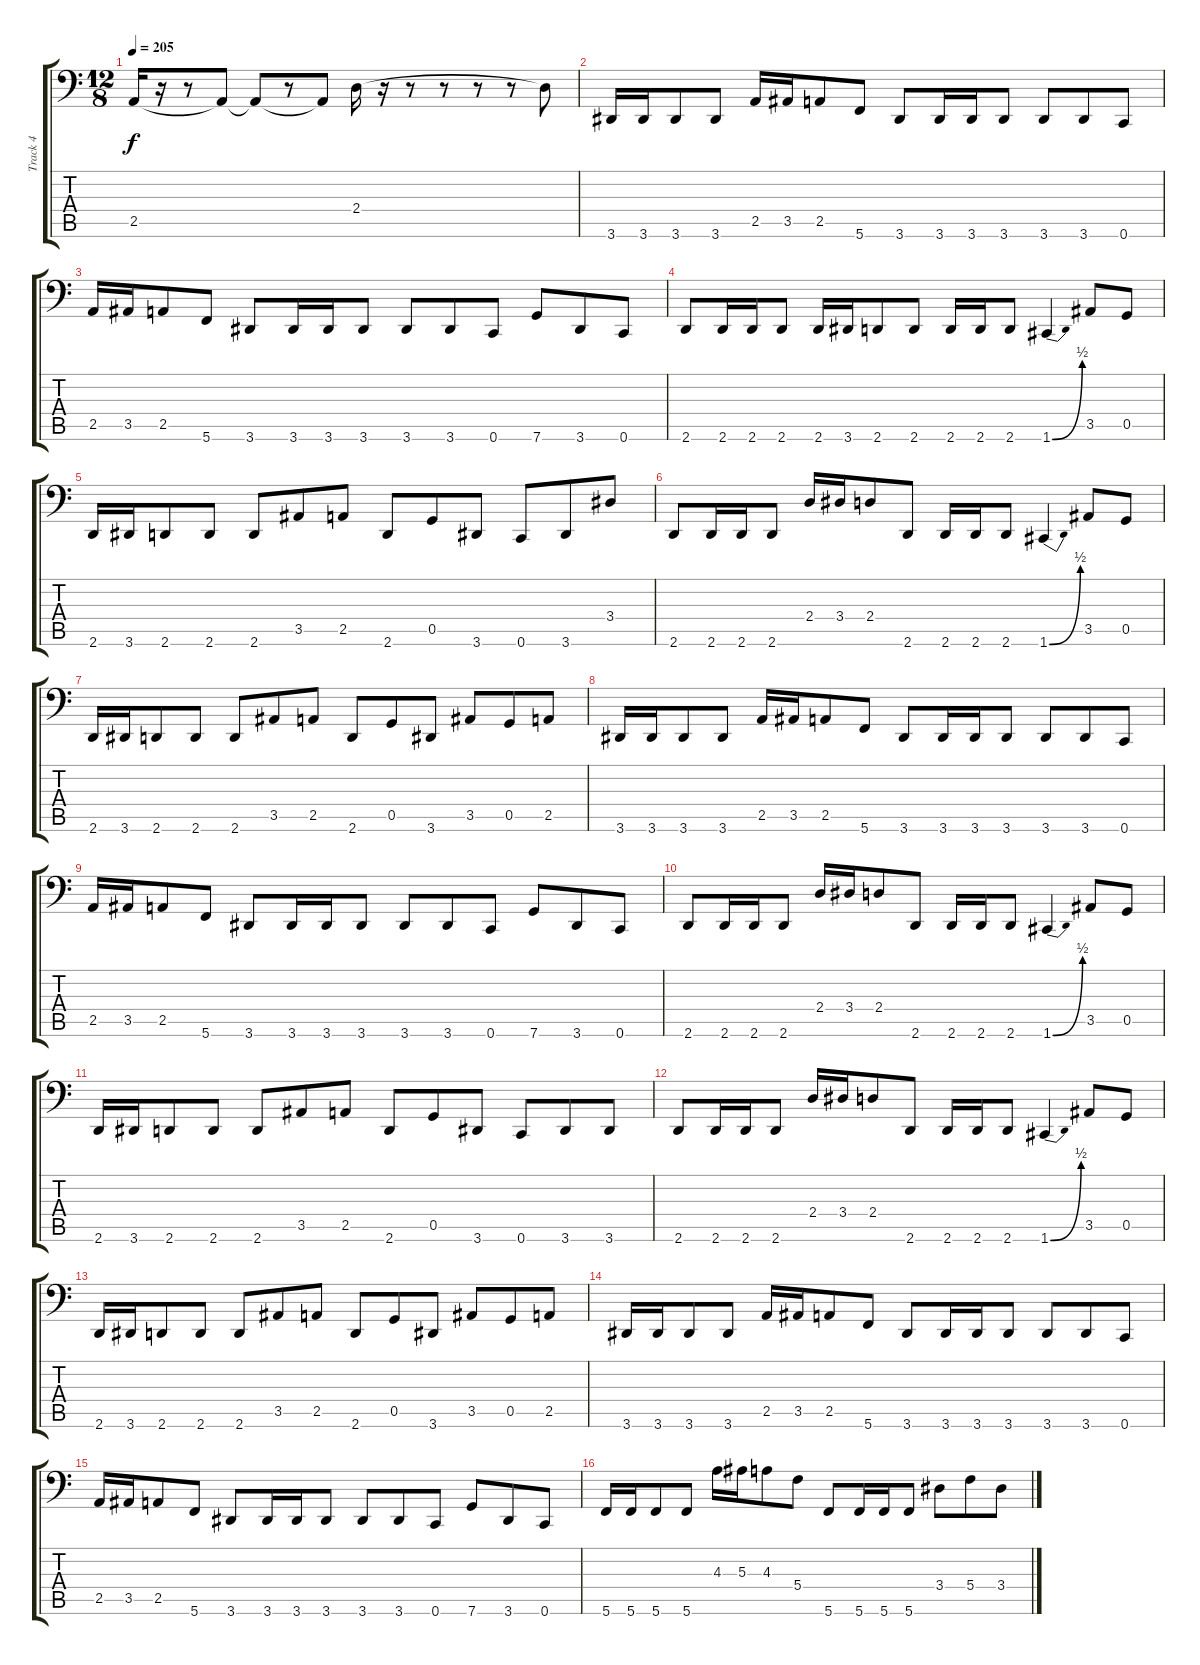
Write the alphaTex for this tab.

\track ("Track 4" "Track 4") {instrument electricbassfinger}
\staff {score tabs}
\tuning (D3 A2 F2 C2 G1 C1) {hide}
\ts (12 8)
\tempo 205
\clef f4
\ks c
2.5.16{dy f} r.16 r.8 2.5{t}.8 2.5{t}.8 r.8 2.5{t}.8 2.4.16 r.16 r.8 r.8 r.8 r.8 2.4{t}.8 |
3.6.16 3.6.16 3.6.8 3.6.8 2.5.16 3.5.16 2.5.8 5.6.8 3.6.8 3.6.16 3.6.16 3.6.8 3.6.8 3.6.8 0.6.8 |
2.5.16 3.5.16 2.5.8 5.6.8 3.6.8 3.6.16 3.6.16 3.6.8 3.6.8 3.6.8 0.6.8 7.6.8 3.6.8 0.6.8 |
2.6.8 2.6.16 2.6.16 2.6.8 2.6.16 3.6.16 2.6.8 2.6.8 2.6.16 2.6.16 2.6.8 1.6{be (bend 0 0 60 2)}.4 3.5.8 0.5.8 |
2.6.16 3.6.16 2.6.8 2.6.8 2.6.8 3.5.8 2.5.8 2.6.8 0.5.8 3.6.8 0.6.8 3.6.8 3.4.8 |
2.6.8 2.6.16 2.6.16 2.6.8 2.4.16 3.4.16 2.4.8 2.6.8 2.6.16 2.6.16 2.6.8 1.6{be (bend 0 0 60 2)}.4 3.5.8 0.5.8 |
2.6.16 3.6.16 2.6.8 2.6.8 2.6.8 3.5.8 2.5.8 2.6.8 0.5.8 3.6.8 3.5.8 0.5.8 2.5.8 |
3.6.16 3.6.16 3.6.8 3.6.8 2.5.16 3.5.16 2.5.8 5.6.8 3.6.8 3.6.16 3.6.16 3.6.8 3.6.8 3.6.8 0.6.8 |
2.5.16 3.5.16 2.5.8 5.6.8 3.6.8 3.6.16 3.6.16 3.6.8 3.6.8 3.6.8 0.6.8 7.6.8 3.6.8 0.6.8 |
2.6.8 2.6.16 2.6.16 2.6.8 2.4.16 3.4.16 2.4.8 2.6.8 2.6.16 2.6.16 2.6.8 1.6{be (bend 0 0 60 2)}.4 3.5.8 0.5.8 |
2.6.16 3.6.16 2.6.8 2.6.8 2.6.8 3.5.8 2.5.8 2.6.8 0.5.8 3.6.8 0.6.8 3.6.8 3.6.8 |
2.6.8 2.6.16 2.6.16 2.6.8 2.4.16 3.4.16 2.4.8 2.6.8 2.6.16 2.6.16 2.6.8 1.6{be (bend 0 0 60 2)}.4 3.5.8 0.5.8 |
2.6.16 3.6.16 2.6.8 2.6.8 2.6.8 3.5.8 2.5.8 2.6.8 0.5.8 3.6.8 3.5.8 0.5.8 2.5.8 |
3.6.16 3.6.16 3.6.8 3.6.8 2.5.16 3.5.16 2.5.8 5.6.8 3.6.8 3.6.16 3.6.16 3.6.8 3.6.8 3.6.8 0.6.8 |
2.5.16 3.5.16 2.5.8 5.6.8 3.6.8 3.6.16 3.6.16 3.6.8 3.6.8 3.6.8 0.6.8 7.6.8 3.6.8 0.6.8 |
5.6.16 5.6.16 5.6.8 5.6.8 4.3.16 5.3.16 4.3.8 5.4.8 5.6.8 5.6.16 5.6.16 5.6.8 3.4.8 5.4.8 3.4.8
